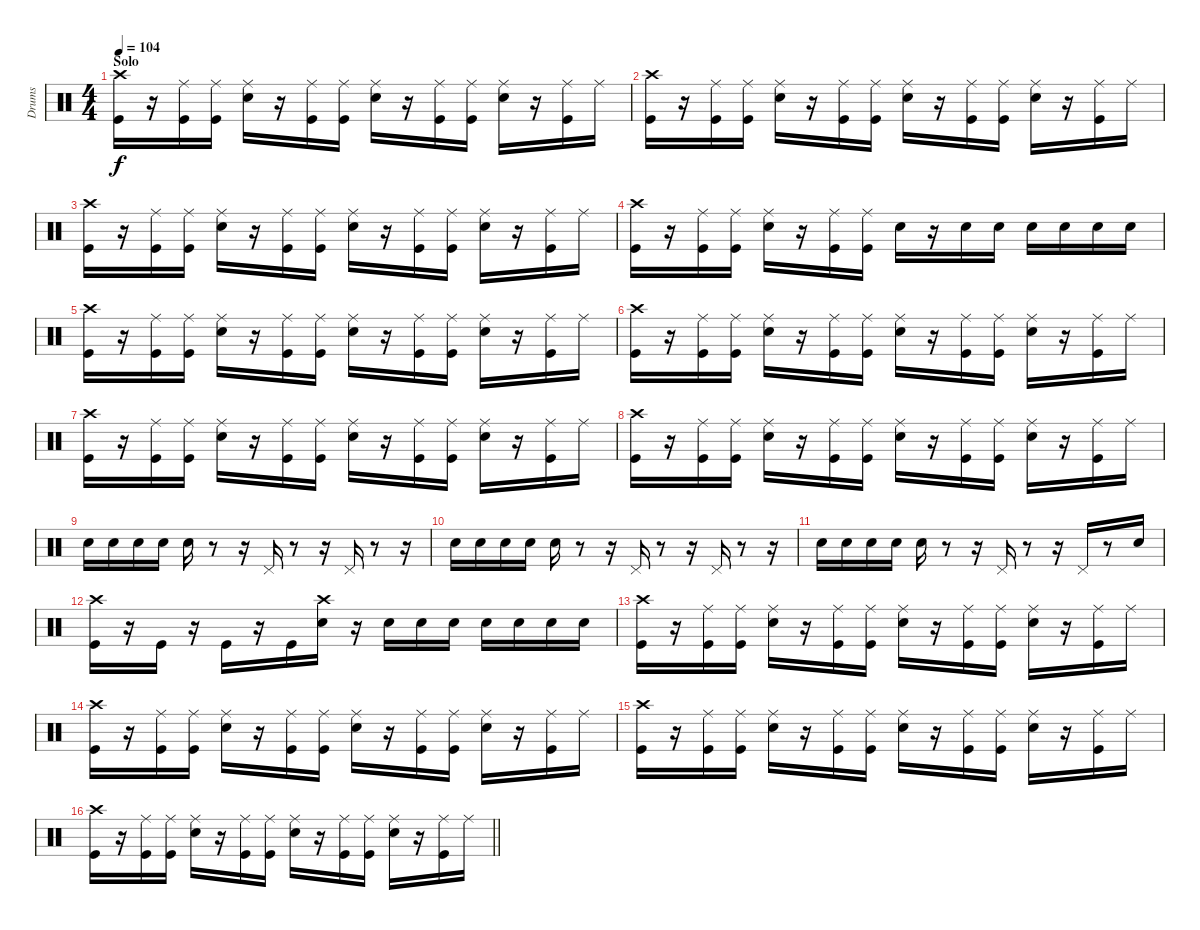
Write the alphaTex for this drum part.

\track ("Drums" "Drums") {instrument percussion}
\staff {score}
\articulation defaults
\ts (4 4)
\section ("" "Solo")
\tempo 104
\clef neutral
\ks c
("Kick (hit)" "Crash high (hit)").16{dy f} r.16 ("Kick (hit)" "Ride (middle)").16 ("Kick (hit)" "Ride (middle)").16 ("Ride (middle)" "Snare (hit) 2").16 r.16 ("Kick (hit)" "Ride (middle)").16 ("Kick (hit)" "Ride (middle)").16 ("Ride (middle)" "Snare (hit) 2").16 r.16 ("Kick (hit)" "Ride (middle)").16 ("Kick (hit)" "Ride (middle)").16 ("Ride (middle)" "Snare (hit) 2").16 r.16 ("Kick (hit)" "Ride (middle)").16 "Ride (middle)".16 |
("Kick (hit)" "Crash high (hit)").16 r.16 ("Kick (hit)" "Ride (middle)").16 ("Kick (hit)" "Ride (middle)").16 ("Ride (middle)" "Snare (hit) 2").16 r.16 ("Kick (hit)" "Ride (middle)").16 ("Kick (hit)" "Ride (middle)").16 ("Ride (middle)" "Snare (hit) 2").16 r.16 ("Kick (hit)" "Ride (middle)").16 ("Kick (hit)" "Ride (middle)").16 ("Ride (middle)" "Snare (hit) 2").16 r.16 ("Kick (hit)" "Ride (middle)").16 "Ride (middle)".16 |
("Kick (hit)" "Crash high (hit)").16 r.16 ("Kick (hit)" "Ride (middle)").16 ("Kick (hit)" "Ride (middle)").16 ("Ride (middle)" "Snare (hit) 2").16 r.16 ("Kick (hit)" "Ride (middle)").16 ("Kick (hit)" "Ride (middle)").16 ("Ride (middle)" "Snare (hit) 2").16 r.16 ("Kick (hit)" "Ride (middle)").16 ("Kick (hit)" "Ride (middle)").16 ("Ride (middle)" "Snare (hit) 2").16 r.16 ("Kick (hit)" "Ride (middle)").16 "Ride (middle)".16 |
("Kick (hit)" "Crash high (hit)").16 r.16 ("Kick (hit)" "Ride (middle)").16 ("Kick (hit)" "Ride (middle)").16 ("Ride (middle)" "Snare (hit) 2").16 r.16 ("Kick (hit)" "Ride (middle)").16 ("Kick (hit)" "Ride (middle)").16 "Snare (hit) 2".16 r.16 "Snare (hit) 2".16 "Snare (hit) 2".16 "Snare (hit) 2".16 "Snare (hit) 2".16 "Snare (hit) 2".16 "Snare (hit) 2".16 |
("Crash high (hit)" "Kick (hit)").16 r.16 ("Kick (hit)" "Ride (middle)").16 ("Kick (hit)" "Ride (middle)").16 ("Ride (middle)" "Snare (hit) 2").16 r.16 ("Kick (hit)" "Ride (middle)").16 ("Kick (hit)" "Ride (middle)").16 ("Ride (middle)" "Snare (hit) 2").16 r.16 ("Kick (hit)" "Ride (middle)").16 ("Kick (hit)" "Ride (middle)").16 ("Ride (middle)" "Snare (hit) 2").16 r.16 ("Kick (hit)" "Ride (middle)").16 "Ride (middle)".16 |
("Crash high (hit)" "Kick (hit)").16 r.16 ("Kick (hit)" "Ride (middle)").16 ("Kick (hit)" "Ride (middle)").16 ("Ride (middle)" "Snare (hit) 2").16 r.16 ("Kick (hit)" "Ride (middle)").16 ("Kick (hit)" "Ride (middle)").16 ("Ride (middle)" "Snare (hit) 2").16 r.16 ("Kick (hit)" "Ride (middle)").16 ("Kick (hit)" "Ride (middle)").16 ("Ride (middle)" "Snare (hit) 2").16 r.16 ("Kick (hit)" "Ride (middle)").16 "Ride (middle)".16 |
("Crash high (hit)" "Kick (hit)").16 r.16 ("Kick (hit)" "Ride (middle)").16 ("Kick (hit)" "Ride (middle)").16 ("Ride (middle)" "Snare (hit) 2").16 r.16 ("Kick (hit)" "Ride (middle)").16 ("Kick (hit)" "Ride (middle)").16 ("Ride (middle)" "Snare (hit) 2").16 r.16 ("Kick (hit)" "Ride (middle)").16 ("Kick (hit)" "Ride (middle)").16 ("Ride (middle)" "Snare (hit) 2").16 r.16 ("Kick (hit)" "Ride (middle)").16 "Ride (middle)".16 |
("Crash high (hit)" "Kick (hit)").16 r.16 ("Kick (hit)" "Ride (middle)").16 ("Kick (hit)" "Ride (middle)").16 ("Ride (middle)" "Snare (hit) 2").16 r.16 ("Kick (hit)" "Ride (middle)").16 ("Kick (hit)" "Ride (middle)").16 ("Ride (middle)" "Snare (hit) 2").16 r.16 ("Kick (hit)" "Ride (middle)").16 ("Kick (hit)" "Ride (middle)").16 ("Ride (middle)" "Snare (hit) 2").16 r.16 ("Kick (hit)" "Ride (middle)").16 "Ride (middle)".16 |
"Snare (hit) 2".16 "Snare (hit) 2".16 "Snare (hit) 2".16 "Snare (hit) 2".16 "Snare (hit) 2".16 r.8 r.16 "Pedal Hi-Hat (hit)".16 r.8 r.16 "Pedal Hi-Hat (hit)".16 r.8 r.16 |
"Snare (hit) 2".16 "Snare (hit) 2".16 "Snare (hit) 2".16 "Snare (hit) 2".16 "Snare (hit) 2".16 r.8 r.16 "Pedal Hi-Hat (hit)".16 r.8 r.16 "Pedal Hi-Hat (hit)".16 r.8 r.16 |
"Snare (hit) 2".16 "Snare (hit) 2".16 "Snare (hit) 2".16 "Snare (hit) 2".16 "Snare (hit) 2".16 r.8 r.16 "Pedal Hi-Hat (hit)".16 r.8 r.16 "Pedal Hi-Hat (hit)".16 r.8 "Snare (hit) 2".16 |
("Kick (hit)" "Crash high (hit)").16 r.16 "Kick (hit)".16 r.16 "Kick (hit)".16 r.16 "Kick (hit)".16 ("Crash high (hit)" "Snare (hit) 2").16 r.16 "Snare (hit) 2".16 "Snare (hit) 2".16 "Snare (hit) 2".16 "Snare (hit) 2".16 "Snare (hit) 2".16 "Snare (hit) 2".16 "Snare (hit) 2".16 |
("Crash high (hit)" "Kick (hit)").16 r.16 ("Kick (hit)" "Ride (middle)").16 ("Kick (hit)" "Ride (middle)").16 ("Ride (middle)" "Snare (hit) 2").16 r.16 ("Kick (hit)" "Ride (middle)").16 ("Kick (hit)" "Ride (middle)").16 ("Ride (middle)" "Snare (hit) 2").16 r.16 ("Kick (hit)" "Ride (middle)").16 ("Kick (hit)" "Ride (middle)").16 ("Ride (middle)" "Snare (hit) 2").16 r.16 ("Kick (hit)" "Ride (middle)").16 "Ride (middle)".16 |
("Crash high (hit)" "Kick (hit)").16 r.16 ("Kick (hit)" "Ride (middle)").16 ("Kick (hit)" "Ride (middle)").16 ("Ride (middle)" "Snare (hit) 2").16 r.16 ("Kick (hit)" "Ride (middle)").16 ("Kick (hit)" "Ride (middle)").16 ("Ride (middle)" "Snare (hit) 2").16 r.16 ("Kick (hit)" "Ride (middle)").16 ("Kick (hit)" "Ride (middle)").16 ("Ride (middle)" "Snare (hit) 2").16 r.16 ("Kick (hit)" "Ride (middle)").16 "Ride (middle)".16 |
("Crash high (hit)" "Kick (hit)").16 r.16 ("Kick (hit)" "Ride (middle)").16 ("Kick (hit)" "Ride (middle)").16 ("Ride (middle)" "Snare (hit) 2").16 r.16 ("Kick (hit)" "Ride (middle)").16 ("Kick (hit)" "Ride (middle)").16 ("Ride (middle)" "Snare (hit) 2").16 r.16 ("Kick (hit)" "Ride (middle)").16 ("Kick (hit)" "Ride (middle)").16 ("Ride (middle)" "Snare (hit) 2").16 r.16 ("Kick (hit)" "Ride (middle)").16 "Ride (middle)".16 |
\barLineRight lightlight
("Crash high (hit)" "Kick (hit)").16 r.16 ("Kick (hit)" "Ride (middle)").16 ("Kick (hit)" "Ride (middle)").16 ("Ride (middle)" "Snare (hit) 2").16 r.16 ("Kick (hit)" "Ride (middle)").16 ("Kick (hit)" "Ride (middle)").16 ("Ride (middle)" "Snare (hit) 2").16 r.16 ("Kick (hit)" "Ride (middle)").16 ("Kick (hit)" "Ride (middle)").16 ("Ride (middle)" "Snare (hit) 2").16 r.16 ("Kick (hit)" "Ride (middle)").16 "Ride (middle)".16
